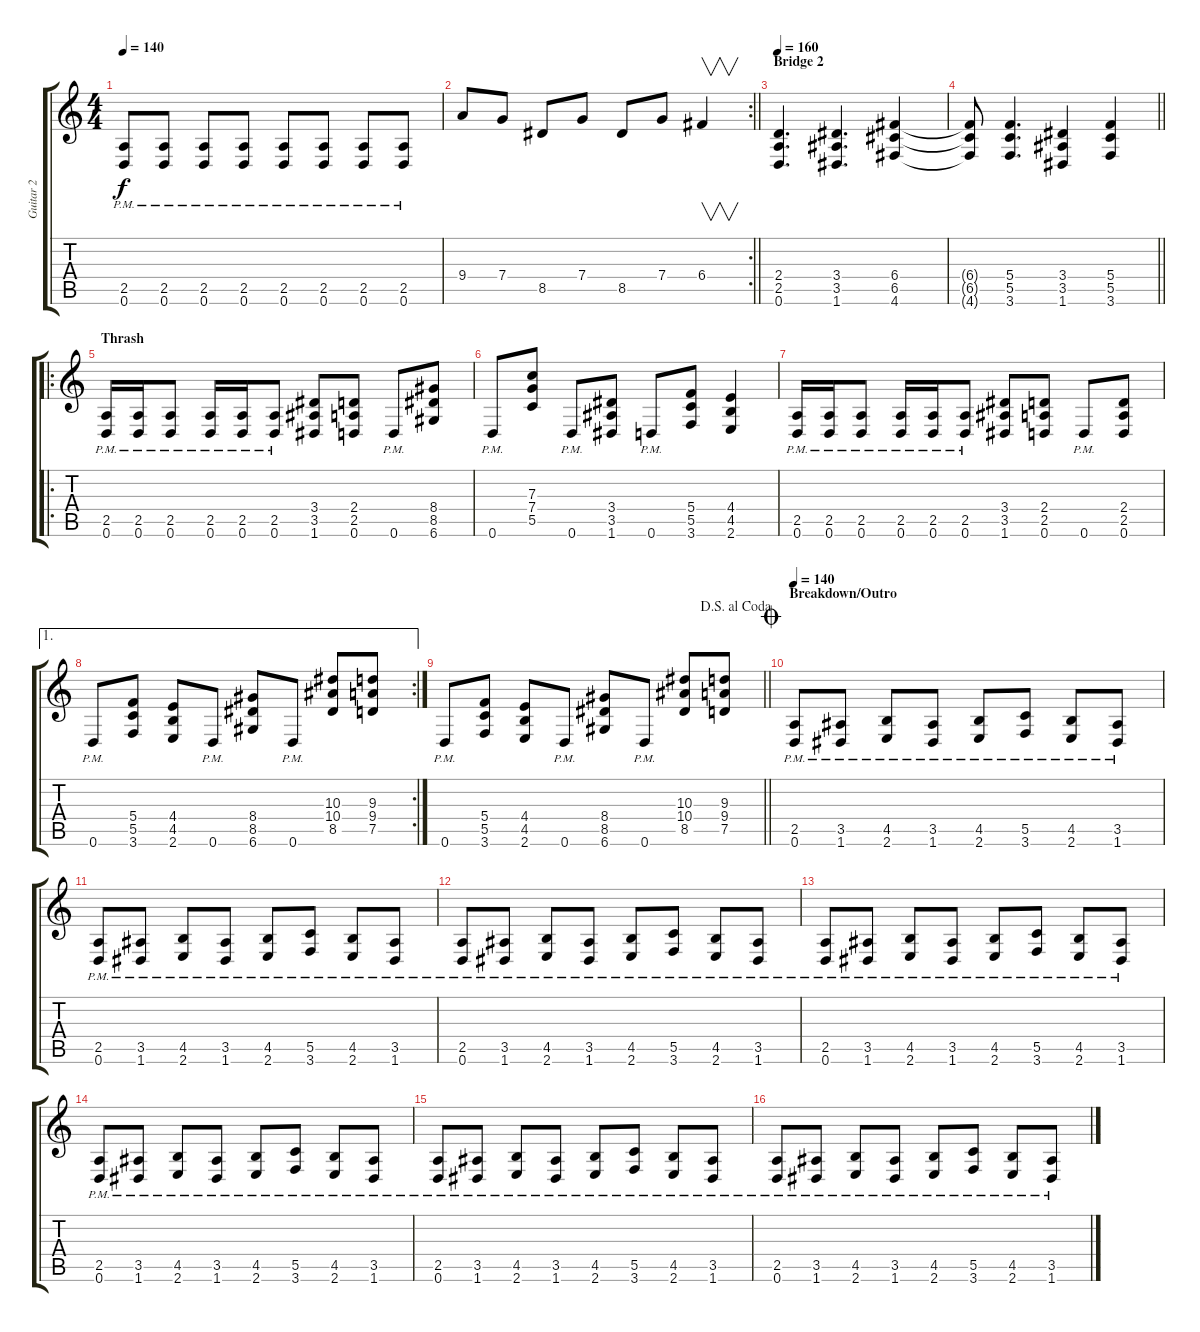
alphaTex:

\track ("Guitar 2" "Guitar 2") {instrument distortionguitar}
\staff {score tabs}
\tuning (D4 A3 F3 C3 G2 D2) {hide}
\ts (4 4)
\tempo 140
\clef g2
\ks c
(2.5{pm} 0.6{pm}).8{dy f} (2.5{pm} 0.6{pm}).8 (2.5{pm} 0.6{pm}).8 (2.5{pm} 0.6{pm}).8 (2.5{pm} 0.6{pm}).8 (2.5{pm} 0.6{pm}).8 (2.5{pm} 0.6{pm}).8 (2.5{pm} 0.6{pm}).8 |
\rc 2
\barLineRight lightlight
9.4.8 7.4.8 8.5.8 7.4.8 8.5.8 7.4.8 6.4.4{v} |
\section ("" "Bridge 2")
\tempo 160
(2.4 2.5 0.6).4{d} (3.4 3.5 1.6).4{d} (6.4 6.5 4.6).4 |
\barLineRight lightlight
(6.4{t} 6.5{t} 4.6{t}).8 (5.4 5.5 3.6).4{d} (3.4 3.5 1.6).4 (5.4 5.5 3.6).4 |
\ro
\section ("" "Thrash")
(2.5{pm} 0.6{pm}).16 (2.5{pm} 0.6{pm}).16 (2.5{pm} 0.6{pm}).8 (2.5{pm} 0.6{pm}).16 (2.5{pm} 0.6{pm}).16 (2.5{pm} 0.6{pm}).8 (3.4 3.5 1.6).8 (2.4 2.5 0.6).8 0.6{pm}.8 (8.4 8.5 6.6).8 |
0.6{pm}.8 (7.3 7.4 5.5).8 0.6{pm}.8 (3.4 3.5 1.6).8 0.6{pm}.8 (5.4 5.5 3.6).8 (4.4 4.5 2.6).4 |
(2.5{pm} 0.6{pm}).16 (2.5{pm} 0.6{pm}).16 (2.5{pm} 0.6{pm}).8 (2.5{pm} 0.6{pm}).16 (2.5{pm} 0.6{pm}).16 (2.5{pm} 0.6{pm}).8 (3.4 3.5 1.6).8 (2.4 2.5 0.6).8 0.6{pm}.8 (2.4 2.5 0.6).8 |
\ae 1
\rc 2
0.6{pm}.8 (5.4 5.5 3.6).8 (4.4 4.5 2.6).8 0.6{pm}.8 (8.4 8.5 6.6).8 0.6{pm}.8 (10.3 10.4 8.5).8 (9.3 9.4 7.5).8 |
\jump dalsegnoalcoda
\barLineRight lightlight
0.6{pm}.8 (5.4 5.5 3.6).8 (4.4 4.5 2.6).8 0.6{pm}.8 (8.4 8.5 6.6).8 0.6{pm}.8 (10.3 10.4 8.5).8 (9.3 9.4 7.5).8 |
\section ("" "Breakdown/Outro")
\jump coda
\tempo 140
(2.5{pm} 0.6{pm}).8 (3.5{pm} 1.6{pm}).8 (4.5{pm} 2.6{pm}).8 (3.5{pm} 1.6{pm}).8 (4.5{pm} 2.6{pm}).8 (5.5{pm} 3.6{pm}).8 (4.5{pm} 2.6{pm}).8 (3.5{pm} 1.6{pm}).8 |
(2.5{pm} 0.6{pm}).8 (3.5{pm} 1.6{pm}).8 (4.5{pm} 2.6{pm}).8 (3.5{pm} 1.6{pm}).8 (4.5{pm} 2.6{pm}).8 (5.5{pm} 3.6{pm}).8 (4.5{pm} 2.6{pm}).8 (3.5{pm} 1.6{pm}).8 |
(2.5{pm} 0.6{pm}).8 (3.5{pm} 1.6{pm}).8 (4.5{pm} 2.6{pm}).8 (3.5{pm} 1.6{pm}).8 (4.5{pm} 2.6{pm}).8 (5.5{pm} 3.6{pm}).8 (4.5{pm} 2.6{pm}).8 (3.5{pm} 1.6{pm}).8 |
(2.5{pm} 0.6{pm}).8 (3.5{pm} 1.6{pm}).8 (4.5{pm} 2.6{pm}).8 (3.5{pm} 1.6{pm}).8 (4.5{pm} 2.6{pm}).8 (5.5{pm} 3.6{pm}).8 (4.5{pm} 2.6{pm}).8 (3.5{pm} 1.6{pm}).8 |
(2.5{pm} 0.6{pm}).8 (3.5{pm} 1.6{pm}).8 (4.5{pm} 2.6{pm}).8 (3.5{pm} 1.6{pm}).8 (4.5{pm} 2.6{pm}).8 (5.5{pm} 3.6{pm}).8 (4.5{pm} 2.6{pm}).8 (3.5{pm} 1.6{pm}).8 |
(2.5{pm} 0.6{pm}).8 (3.5{pm} 1.6{pm}).8 (4.5{pm} 2.6{pm}).8 (3.5{pm} 1.6{pm}).8 (4.5{pm} 2.6{pm}).8 (5.5{pm} 3.6{pm}).8 (4.5{pm} 2.6{pm}).8 (3.5{pm} 1.6{pm}).8 |
(2.5{pm} 0.6{pm}).8 (3.5{pm} 1.6{pm}).8 (4.5{pm} 2.6{pm}).8 (3.5{pm} 1.6{pm}).8 (4.5{pm} 2.6{pm}).8 (5.5{pm} 3.6{pm}).8 (4.5{pm} 2.6{pm}).8 (3.5{pm} 1.6{pm}).8
